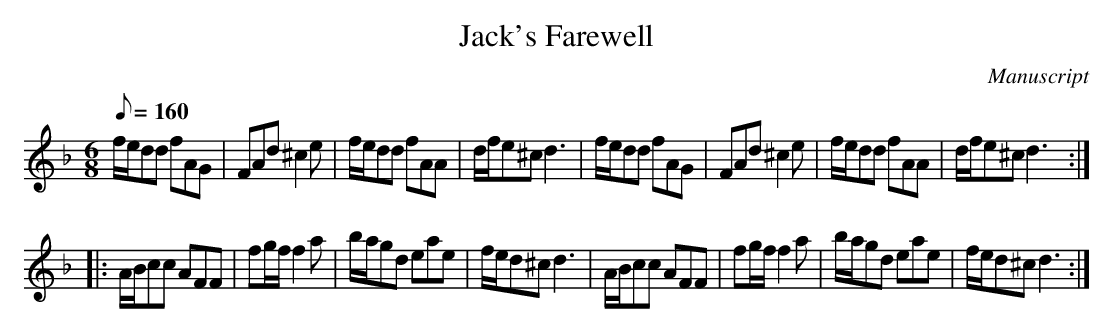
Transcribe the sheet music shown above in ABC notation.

X:1
T:Jack's Farewell
M:6/8
L:1/8
Q:160
O:Manuscript
K:F
f/e/dd fAG | FAd ^c2e | f/e/dd fAA | d/f/e^c d3 |\
f/e/dd fAG | FAd ^c2e | f/e/dd fAA | d/f/e^c d3 :|
|: A/B/cc AFF | fg/f/ f2 a | b/a/gd eae | f/e/d^c d3 |\
A/B/cc AFF | fg/f/ f2 a | b/a/gd eae | f/e/d^c d3 :|
